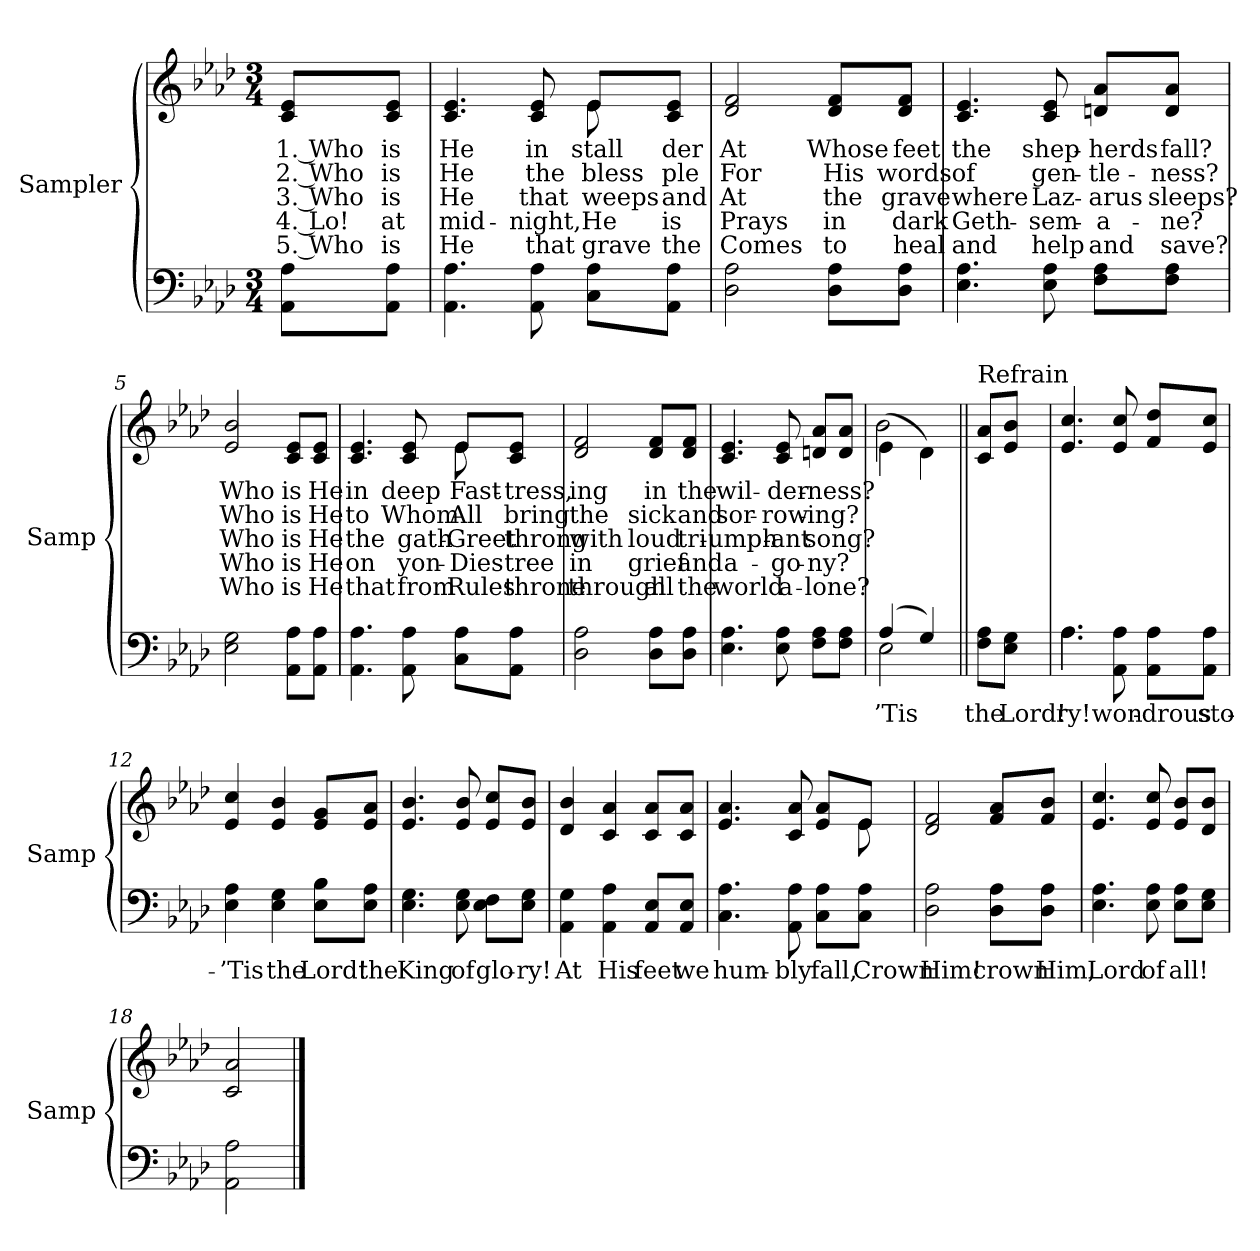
**kern	**text	**kern	**text	**text	**text	**text	**text
*part2	*part2	*part1	*part1	*part1	*part1	*part1	*part1
*staff2	*staff2	*staff1	*staff1	*staff1	*staff1	*staff1	*staff1
*I"Sampler	*	*	*	*	*	*	*
*I'Samp	*	*	*	*	*	*	*
*clefF4	*	*clefG2	*	*	*	*	*
*k[b-e-a-d-]	*	*k[b-e-a-d-]	*	*	*	*	*
*A-:	*	*A-:	*	*	*	*	*
*M3/4	*	*M3/4	*	*	*	*	*
=1	=1	=1	=1	=1	=1	=1	=1
8AA-\ 8A-\L	.	8c/ 8e-/L	1. Who	2. Who	3. Who	4. Lo!	5. Who
8AA-\ 8A-\J	.	8c/ 8e-/J	is	is	is	at	is
=2	=2	=2	=2	=2	=2	=2	=2
*	*	*^	*	*	*	*	*
4.AA- 4.A-	.	4.c 4.e-	2ryy	He	He	He	mid-	He
8AA- 8A-	.	8c 8e-	.	in	the	that	-night,	that
8C\ 8A-\L	.	8e-/L	8e-	stall	bless	weeps	He	grave
8AA-\ 8A-\J	.	8c/ 8e-/J	8ryy	-der	-ple	and	is	the
*	*	*v	*v	*	*	*	*	*
=3	=3	=3	=3	=3	=3	=3	=3
2D- 2A-	.	2d- 2f	At	For	At	Prays	Comes
8D-\ 8A-\L	.	8d-/ 8f/L	Whose	His	the	in	to
8D-\ 8A-\J	.	8d-/ 8f/J	feet	words	grave	dark	heal
=4	=4	=4	=4	=4	=4	=4	=4
4.E- 4.A-	.	4.c 4.e-	the	of	where	Geth-	and
8E- 8A-	.	8c 8e-	shep-	gen-	Laz-	-sem-	help
8F\ 8A-\L	.	8dn/ 8a-/L	-herds	-tle-	-arus	-a-	and
8F\ 8A-\J	.	8d/ 8a-/J	fall?	-ness?	sleeps?	-ne?	save?
=5	=5	=5	=5	=5	=5	=5	=5
2E- 2G	.	2e- 2b-	Who	Who	Who	Who	Who
8AA-\ 8A-\L	.	8c/ 8e-/L	is	is	is	is	is
8AA-\ 8A-\J	.	8c/ 8e-/J	He	He	He	He	He
=6	=6	=6	=6	=6	=6	=6	=6
*	*	*^	*	*	*	*	*
4.AA- 4.A-	.	4.c 4.e-	2ryy	in	to	the	on	that
8AA- 8A-	.	8c 8e-	.	deep	Whom	gath-	yon-	from
8C\ 8A-\L	.	8e-/L	8e-	Fast-	All	Greet	Dies	Rules
8AA-\ 8A-\J	.	8c/ 8e-/J	8ryy	-tress,	bring	throng	tree	throne
*	*	*v	*v	*	*	*	*	*
=7	=7	=7	=7	=7	=7	=7	=7
2D- 2A-	.	2d- 2f	-ing	the	with	in	through
8D-\ 8A-\L	.	8d-/ 8f/L	in	sick	loud	grief	all
8D-\ 8A-\J	.	8d-/ 8f/J	the	and	tri-	and	the
=8	=8	=8	=8	=8	=8	=8	=8
4.E- 4.A-	.	4.c 4.e-	wil-	sor-	-umph-	a-	world
8E- 8A-	.	8c 8e-	-der-	-row-	-ant	-go-	a-
8F\ 8A-\L	.	8dn/ 8a-/L	-ness?	-ing?	song?	-ny?	-lone?
8F\ 8A-\J	.	8d/ 8a-/J	.	.	.	.	.
=9	=9	=9	=9	=9	=9	=9	=9
*^	*	*^	*	*	*	*	*
(4A-/	2E-	’Tis	(4e-\	2b-	.	.	.	.	.
4G/)	.	.	4d-\)	.	.	.	.	.	.
*v	*v	*	*	*	*	*	*	*	*
*	*	*v	*v	*	*	*	*	*
=10||	=10||	=10||	=10||	=10||	=10||	=10||	=10||
!	!	!LO:TX:t=Refrain	!	!	!	!	!
8F\ 8A-\L	the	8c/ 8a-/L	.	.	.	.	.
8E-\ 8G\J	Lord!	8e-/ 8b-/J	.	.	.	.	.
=11	=11	=11	=11	=11	=11	=11	=11
*^	*	*	*	*	*	*	*
4.A-\	4.A-	-ry!	4.e- 4.cc	.	.	.	.	.
8AA- 8A-	4.ryy	won-	8e- 8cc	.	.	.	.	.
8AA-\ 8A-\L	.	-drous	8f/ 8dd-/L	.	.	.	.	.
8AA-\ 8A-\J	.	sto-	8e-/ 8cc/J	.	.	.	.	.
*v	*v	*	*	*	*	*	*	*
=12	=12	=12	=12	=12	=12	=12	=12
4E- 4A-	’Tis	4e- 4cc	.	.	.	.	.
4E- 4G	the	4e- 4b-	.	.	.	.	.
8E-\ 8B-\L	Lord!	8e-/ 8g/L	.	.	.	.	.
8E-\ 8A-\J	the	8e-/ 8a-/J	.	.	.	.	.
=13	=13	=13	=13	=13	=13	=13	=13
4.E- 4.G	King	4.e- 4.b-	.	.	.	.	.
8E- 8G	of	8e- 8b-	.	.	.	.	.
8E-\ 8F\L	glo-	8e-/ 8cc/L	.	.	.	.	.
8E-\ 8G\J	-ry!	8e-/ 8b-/J	.	.	.	.	.
=14	=14	=14	=14	=14	=14	=14	=14
4AA- 4G	At	4d- 4b-	.	.	.	.	.
4AA- 4A-	His	4c 4a-	.	.	.	.	.
8AA-/ 8E-/L	feet	8c/ 8a-/L	.	.	.	.	.
8AA-/ 8E-/J	we	8c/ 8a-/J	.	.	.	.	.
=15	=15	=15	=15	=15	=15	=15	=15
*	*	*^	*	*	*	*	*
4.C 4.A-	hum-	4.e- 4.a-	8ryy	.	.	.	.	.
*	*	*v	*v	*	*	*	*	*
8AA- 8A-	-bly	8c 8a-	.	.	.	.	.
8C\ 8A-\L	fall,	8e-/ 8a-/L	.	.	.	.	.
*	*	*^	*	*	*	*	*
8C\ 8A-\J	Crown	8e-/J	8e-	.	.	.	.	.
*	*	*v	*v	*	*	*	*	*
=16	=16	=16	=16	=16	=16	=16	=16
2D- 2A-	Him!	2d- 2f	.	.	.	.	.
8D-\ 8A-\L	crown	8f/ 8a-/L	.	.	.	.	.
8D-\ 8A-\J	Him,	8f/ 8b-/J	.	.	.	.	.
=17	=17	=17	=17	=17	=17	=17	=17
4.E- 4.A-	Lord	4.e- 4.cc	.	.	.	.	.
8E- 8A-	of	8e- 8cc	.	.	.	.	.
8E-\ 8A-\L	all!	8e-/ 8b-/L	.	.	.	.	.
8E-\ 8G\J	.	8d-/ 8b-/J	.	.	.	.	.
=18	=18	=18	=18	=18	=18	=18	=18
2AA- 2A-	.	2c 2a-	.	.	.	.	.
==	==	==	==	==	==	==	==
*-	*-	*-	*-	*-	*-	*-	*-
